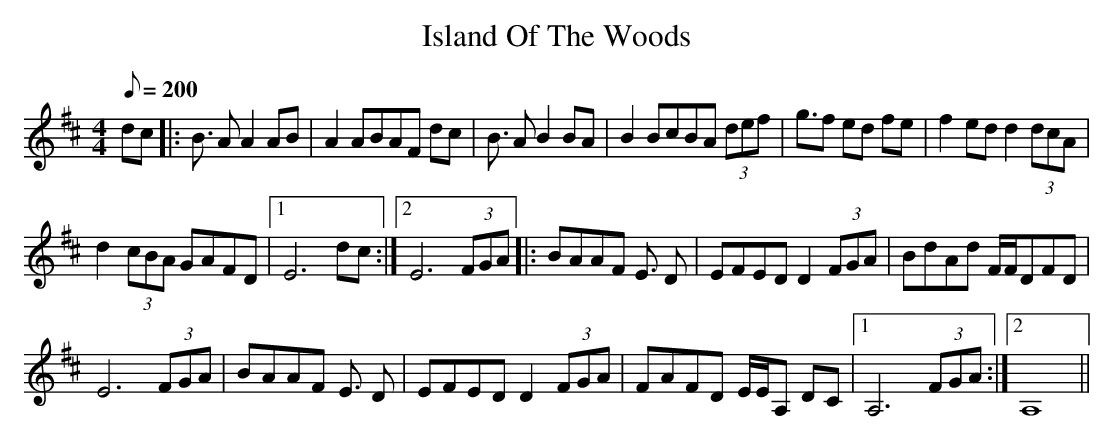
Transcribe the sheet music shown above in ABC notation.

X:1
T:Island Of The Woods
M:4/4
L:1/8
Q:200
K:D
dc |: B3/2 A A2 AB | A2 ABAF dc |B3/2 A B2 BA |B2 BcBA (3def | g3/2f ed fe | f2 ed d2 (3dcA |
d2 (3cBA GAFD |[1 E6 dc :|[2 E6 (3FGA|: BAAF E3/2 D | EFED D2 (3FGA | BdAd F/F/DFD |
E6 (3FGA | BAAF E3/2 D | EFED D2 (3FGA | FAFD E/E/A, DC |[1 A,6 (3FGA :|[2 A,8||
